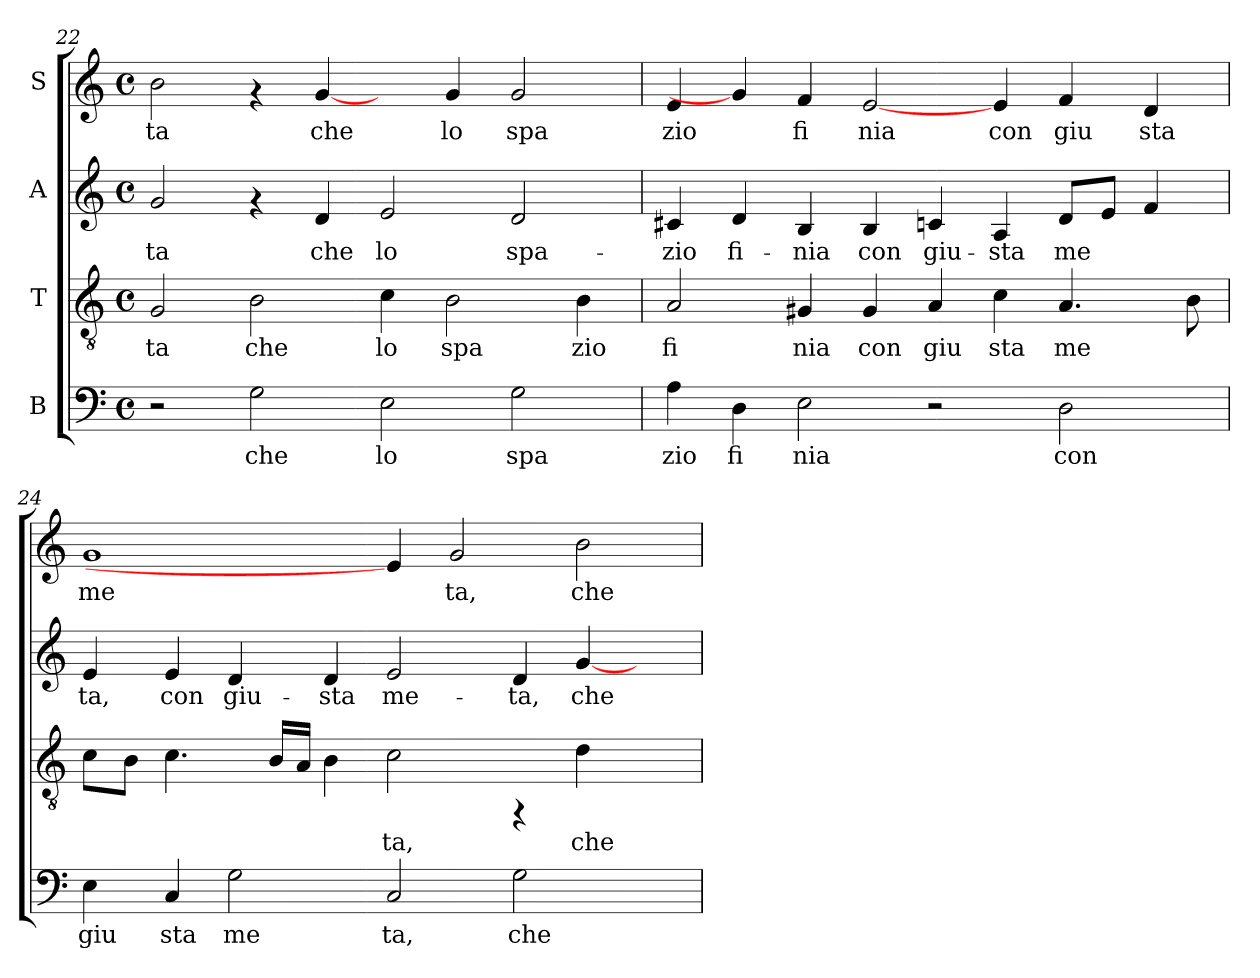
**kern	**text	**kern	**text	**kern	**text	**kern	**text
*part4	*part4	*part3	*part3	*part2	*part2	*part1	*part1
*staff4	*staff4	*staff3	*staff3	*staff2	*staff2	*staff1	*staff1
*I"B	*	*I"T	*	*I"A	*	*I"S	*
!!LO:PB:g=z
*clefF4	*	*clefGv2	*	*clefG2	*	*clefG2	*
*k[]	*	*k[]	*	*k[]	*	*k[]	*
*C:	*	*C:	*	*C:	*	*C:	*
*M4/4	*	*M4/4	*	*M4/4	*	*M4/4	*
*met(c)	*	*met(c)	*	*met(c)	*	*met(c)	*
=22	=22	=22	=22	=22	=22	=22	=22
!	!	!	!LO:LY:b:cj	!	!LO:LY:b:cj	!	!LO:LY:b:cj
2r	.	2G/	-ta	2g/	ta	2b\	-ta
!	!LO:LY:b:cj	!	!LO:LY:b:cj	!	!	!	!
2G\	che	2B\	che	4rf	.	4rf	.
!	!	!	!	!	!LO:LY:b:cj	!	!LO:LY:b:cj
.	.	.	.	4d/	che	[4g/	che
!	!LO:LY:b:cj	!	!LO:LY:b:cj	!	!LO:LY:b:cj	!	!
2E\	lo	4c\	lo	2e/	lo	4ryy	.
!	!	!	!LO:LY:b:cj	!	!	!	!LO:LY:b:cj
.	.	2B\	spa	.	.	4g/	lo
!	!LO:LY:b:cj	!	!	!	!LO:LY:b:cj	!	!LO:LY:b:cj
2G\	spa	.	.	2d/	spa-	2g/	spa
!	!	!	!LO:LY:b:cj	!	!	!	!
.	.	4B\	zio	.	.	.	.
=23	=23	=23	=23	=23	=23	=23	=23
!	!LO:LY:b:cj	!	!LO:LY:b:cj	!	!LO:LY:b:cj	!	!LO:LY:b:cj
4A\	zio	2A/	fi	4c#X/	-zio	4e/	zio
!	!LO:LY:b:cj	!	!	!	!LO:LY:b:cj	!	!
4D\	fi	.	.	4d/	fi-	4g/]	.
!	!LO:LY:b:cj	!	!LO:LY:b:cj	!	!LO:LY:b:cj	!	!LO:LY:b:cj
2E\	nia	4G#X/	nia	4B/	-nia	4f/	fi
!	!	!	!LO:LY:b:cj	!	!LO:LY:b:cj	!	!LO:LY:b:cj
.	.	4G#/	con	4B/	con	[2e/	nia
!	!	!	!LO:LY:b:cj	!	!LO:LY:b:cj	!	!
2r	.	4A/	giu	4cn/	giu-	.	.
!	!	!	!LO:LY:b:cj	!	!LO:LY:b:cj	!	!LO:LY:b:cj
.	.	4c\	sta	4A/	-sta	4e/	con
!	!LO:LY:b:cj	!	!LO:LY:b:cj	!	!LO:LY:b:cj	!	!LO:LY:b:cj
2D\	con	4.A/	me	8d/L	me-	4f/	giu
!	!	!	!	!	!LO:LY:b:cj	!	!
.	.	.	.	8e/J	--	.	.
!	!	!	!	!	!LO:LY:b:cj	!	!LO:LY:b:cj
.	.	.	.	4f/	--	4d/	sta
!	!	!	!LO:LY:b:cj	!	!	!	!
.	.	8B\	.	.	.	.	.
=24	=24	=24	=24	=24	=24	=24	=24
!	!LO:LY:b:cj	!	!LO:LY:b:cj	!	!LO:LY:b:cj	!	!LO:LY:b:cj
4E\	giu	8c\L	.	4e/	-ta,	1g	me
!	!	!	!LO:LY:b:cj	!	!	!	!
.	.	8B\J	.	.	.	.	.
!	!LO:LY:b:cj	!	!LO:LY:b:cj	!	!LO:LY:b:cj	!	!
4C/	sta	4.c\	.	4e/	con	.	.
!	!LO:LY:b:cj	!	!	!	!LO:LY:b:cj	!	!
2G\	me	.	.	4d/	giu-	.	.
!	!	!	!LO:LY:b:cj	!	!	!	!
.	.	16B/L	.	.	.	.	.
!	!	!	!LO:LY:b:cj	!	!	!	!
.	.	16A/J	.	.	.	.	.
!	!	!	!LO:LY:b:cj	!	!LO:LY:b:cj	!	!
.	.	4B\	.	4d/	-sta	.	.
!	!LO:LY:b:cj	!	!LO:LY:b:cj	!	!LO:LY:b:cj	!	!
2C/	ta,	2c\	ta,	2e/	me-	4e/]	.
!	!	!	!	!	!	!	!LO:LY:b:cj
.	.	.	.	.	.	2g/	ta,
!	!LO:LY:b:cj	!	!	!	!LO:LY:b:cj	!	!
2G\	che	4rFF	.	4d/	-ta,	.	.
!	!	!	!LO:LY:b:cj	!	!LO:LY:b:cj	!	!LO:LY:b:cj
.	.	4d\	che	[<4g/	che	2b\	che
4ryy	.	4ryy	.	4ryy	.	.	.
=	=	=	=	=	=	=	=
*-	*-	*-	*-	*-	*-	*-	*-
